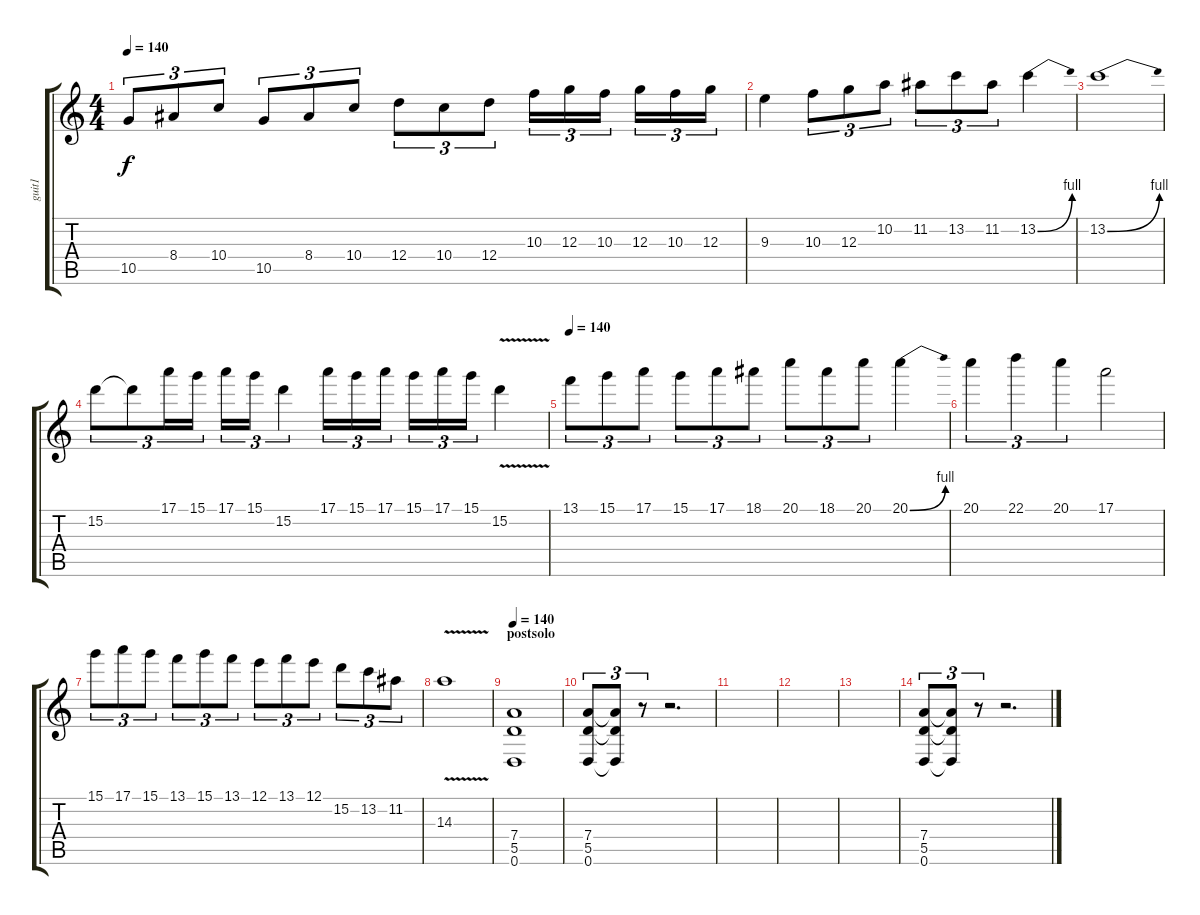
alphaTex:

\track ("guit1" "guit1") {instrument distortionguitar}
\staff {score tabs}
\tuning (E4 B3 G3 D3 A2 D2) {hide}
\ts (4 4)
\tempo 140
\clef g2
\ks c
10.5.8{tu (3 2) dy f} 8.4.8{tu (3 2)} 10.4.8{tu (3 2)} 10.5.8{tu (3 2)} 8.4.8{tu (3 2)} 10.4.8{tu (3 2)} 12.4.8{tu (3 2)} 10.4.8{tu (3 2)} 12.4.8{tu (3 2)} 10.3.16{tu (3 2)} 12.3.16{tu (3 2)} 10.3.16{tu (3 2)} 12.3.16{tu (3 2)} 10.3.16{tu (3 2)} 12.3.16{tu (3 2)} |
9.3.4 10.3.8{tu (3 2)} 12.3.8{tu (3 2)} 10.2.8{tu (3 2)} 11.2.8{tu (3 2)} 13.2.8{tu (3 2)} 11.2.8{tu (3 2)} 13.2{be (bend 0 0 60 4)}.4 |
13.2{be (bend 0 0 60 4)}.1 |
15.2.8{tu (3 2)} 15.2{t}.8{tu (3 2)} 17.1.16{tu (3 2)} 15.1.16{tu (3 2)} 17.1.16{tu (3 2)} 15.1.16{tu (3 2)} 15.2.4{tu (3 2)} 17.1.16{tu (3 2)} 15.1.16{tu (3 2)} 17.1.16{tu (3 2)} 15.1.16{tu (3 2)} 17.1.16{tu (3 2)} 15.1.16{tu (3 2)} 15.2{v}.4 |
\tempo 140
13.1.8{tu (3 2)} 15.1.8{tu (3 2)} 17.1.8{tu (3 2)} 15.1.8{tu (3 2)} 17.1.8{tu (3 2)} 18.1.8{tu (3 2)} 20.1.8{tu (3 2)} 18.1.8{tu (3 2)} 20.1.8{tu (3 2)} 20.1{be (bend 0 0 60 4)}.4 |
20.1.4{tu (3 2)} 22.1.4{tu (3 2)} 20.1.4{tu (3 2)} 17.1.2 |
15.1.8{tu (3 2)} 17.1.8{tu (3 2)} 15.1.8{tu (3 2)} 13.1.8{tu (3 2)} 15.1.8{tu (3 2)} 13.1.8{tu (3 2)} 12.1.8{tu (3 2)} 13.1.8{tu (3 2)} 12.1.8{tu (3 2)} 15.2.8{tu (3 2)} 13.2.8{tu (3 2)} 11.2.8{tu (3 2)} |
14.3{v}.1 |
\section ("" "postsolo")
\tempo 140
(7.4 5.5 0.6).1 |
(7.4 5.5 0.6).8{tu (3 2)} (7.4{t} 5.5{t} 0.6{t}).8{tu (3 2)} r.8{tu (3 2)} r.2{d} |
|
|
|
(7.4 5.5 0.6).8{tu (3 2)} (7.4{t} 5.5{t} 0.6{t}).8{tu (3 2)} r.8{tu (3 2)} r.2{d}
